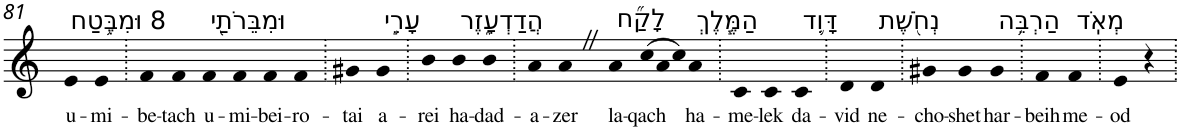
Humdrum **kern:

**kern	**text
*part1	*part1
*staff1	*staff1
*I"Piano	*
*I'Pno	*
!!LO:PB:g=z
*clefG2	*
*k[]	*
=81	=81
!LO:TX:a:t=8 וּמִבֶּ֥טַח	!
!	!LO:LY:b
4e	u-
!	!LO:LY:b
4e	-mi-
=82.	=82.
!	!LO:LY:b
4f	-be-
!	!LO:LY:b
4f	-tach
!LO:TX:a:t=וּמִבֵּרֹתַ֖י	!
!	!LO:LY:b
4f	u-
!	!LO:LY:b
4f	-mi-
!	!LO:LY:b
4f	-bei-
!	!LO:LY:b
4f	-ro-
=83.	=83.
!	!LO:LY:b
4g#X	-tai
!LO:TX:a:t=עָרֵ֣י	!
!	!LO:LY:b
4g#	a-
=84.	=84.
!	!LO:LY:b
4b	-rei
!LO:TX:a:t=הֲדַדְעָ֑זֶר	!
!	!LO:LY:b
4b	ha-
!	!LO:LY:b
4b	-dad-
=85.	=85.
!	!LO:LY:b
4a	-a-
!	!LO:LY:b
4aZ	-zer
!LO:TX:a:t=לָקַ֞ח	!
!	!LO:LY:b
4a	la-
*Xtuplet	*
!	!LO:LY:b
(>12cc	-qach
12a	.
12cc)	.
!LO:TX:a:t=הַמֶּ֧לֶךְ	!
!	!LO:LY:b
4a	ha-
=86.	=86.
!	!LO:LY:b
4c	-me-
!	!LO:LY:b
4c	-lek
!LO:TX:a:t=דָּוִ֛ד	!
!	!LO:LY:b
4c	da-
=87.	=87.
!	!LO:LY:b
4d	-vid
!LO:TX:a:t=נְחֹ֖שֶׁת	!
!	!LO:LY:b
4d	ne-
=88.	=88.
!	!LO:LY:b
4g#X	-cho-
!	!LO:LY:b
4g#	-shet
!LO:TX:a:t=הַרְבֵּ֥ה	!
!	!LO:LY:b
4g#	har-
=89.	=89.
!	!LO:LY:b
4f	-beih
!LO:TX:a:t=מְאֹֽד	!
!	!LO:LY:b
4f	me-
=90.	=90.
!	!LO:LY:b
4e	-od
4r	.
=.	=.
*-	*-
